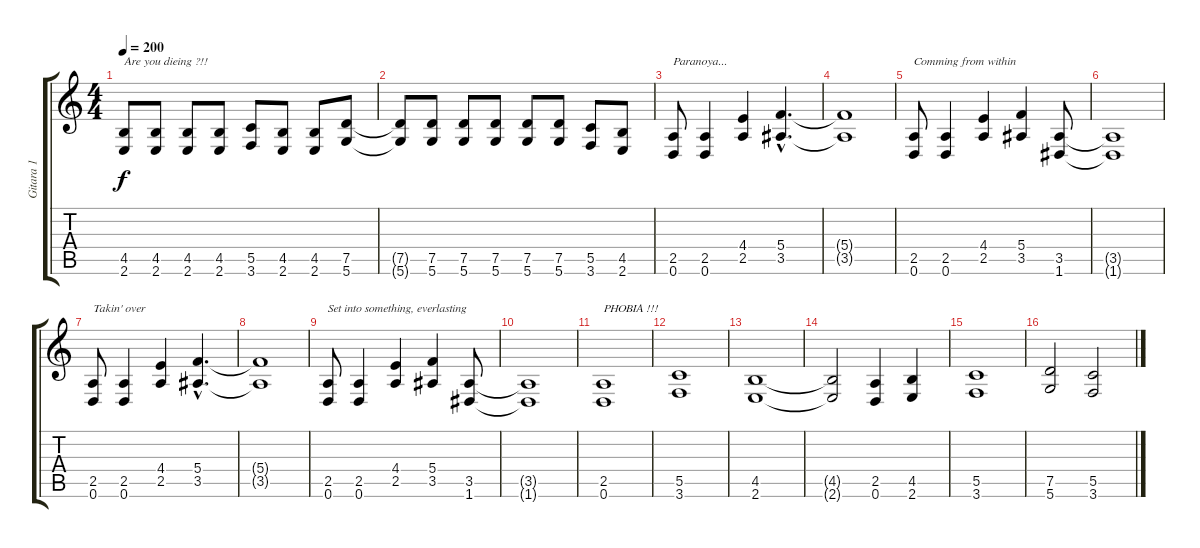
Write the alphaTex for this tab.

\track ("Gitara 1" "Gitara 1") {instrument distortionguitar}
\staff {score tabs}
\tuning (D4 A3 F3 C3 G2 D2) {hide}
\ts (4 4)
\tempo 200
\clef g2
\ks c
(4.5 2.6).8{txt "Are you dieing ?!!" dy f} (4.5 2.6).8 (4.5 2.6).8 (4.5 2.6).8 (5.5 3.6).8 (4.5 2.6).8 (4.5 2.6).8 (7.5 5.6).8 |
(7.5{t} 5.6{t}).8 (7.5 5.6).8 (7.5 5.6).8 (7.5 5.6).8 (7.5 5.6).8 (7.5 5.6).8 (5.5 3.6).8 (4.5 2.6).8 |
(2.5 0.6).8{txt "Paranoya..."} (2.5 0.6).4 (4.4 2.5).4 (5.4{hac} 3.5{hac}).4{d} |
(5.4{t} 3.5{t}).1 |
(2.5 0.6).8{txt "Comming from within"} (2.5 0.6).4 (4.4 2.5).4 (5.4 3.5).4 (3.5 1.6).8 |
(3.5{t} 1.6{t}).1 |
(2.5 0.6).8{txt "Takin' over"} (2.5 0.6).4 (4.4 2.5).4 (5.4{hac} 3.5{hac}).4{d} |
(5.4{t} 3.5{t}).1 |
(2.5 0.6).8{txt "Set into something, everlasting "} (2.5 0.6).4 (4.4 2.5).4 (5.4 3.5).4 (3.5 1.6).8 |
(3.5{t} 1.6{t}).1 |
(2.5 0.6).1{txt "PHOBIA !!!"} |
(5.5 3.6).1 |
(4.5 2.6).1 |
(4.5{t} 2.6{t}).2 (2.5 0.6).4 (4.5 2.6).4 |
(5.5 3.6).1 |
(7.5 5.6).2 (5.5 3.6).2
